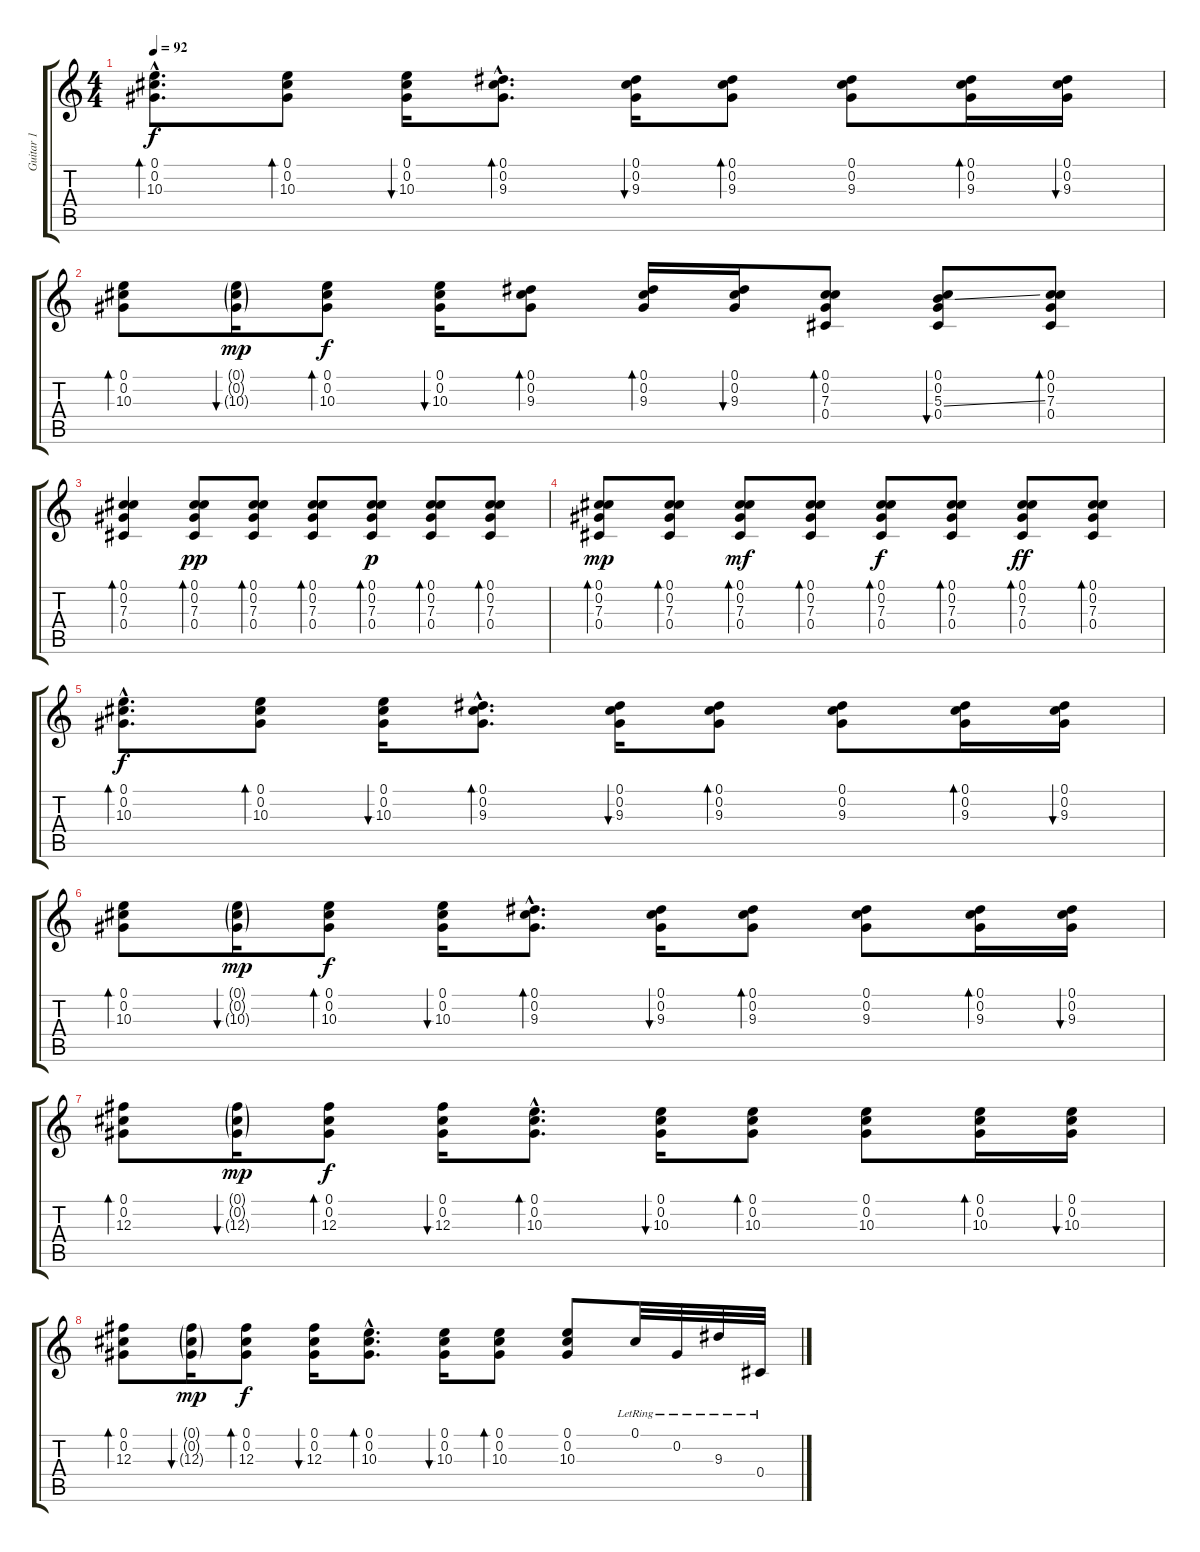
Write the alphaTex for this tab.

\track ("Guitar 1" "Guitar 1") {instrument electricguitarclean}
\staff {score tabs}
\tuning (Db4 Ab3 Gb3 Db3 Ab2 Db2) {hide}
\ts (4 4)
\tempo 92
\clef g2
\ks c
(0.1{hac} 0.2{hac} 10.3{hac}).8{d bd 30 dy f} (0.1 0.2 10.3).8{bd 30} (0.1 0.2 10.3).16{bu 30} (0.1{hac} 0.2{hac} 9.3{hac}).8{d bd 30} (0.1 0.2 9.3).16{bu 30} (0.1 0.2 9.3).8{bd 30} (0.1 0.2 9.3).8 (0.1 0.2 9.3).16{bd 30} (0.1 0.2 9.3).16{bu 30} |
(0.1 0.2 10.3).8{bd 30} (0.1{g} 0.2{g} 10.3{g}).16{bu 30 dy mp} (0.1 0.2 10.3).8{bd 30 dy f} (0.1 0.2 10.3).16{bu 30} (0.1 0.2 9.3).8{bd 30} (0.1 0.2 9.3).16{bd 30} (0.1 0.2 9.3).16{bu 30} (0.1 0.2 7.3 0.4).8{bd 60} (0.1 0.2 5.3{ss} 0.4).8{bu 60} (0.1 0.2 7.3 0.4).8{bd 120} |
\section ("" "")
(0.1 0.2 7.3 0.4).4{bd 120} (0.1 0.2 7.3 0.4).8{bd 30 dy pp} (0.1 0.2 7.3 0.4).8{bd 30} (0.1 0.2 7.3 0.4).8{bd 30} (0.1 0.2 7.3 0.4).8{bd 30 dy p} (0.1 0.2 7.3 0.4).8{bd 30} (0.1 0.2 7.3 0.4).8{bd 30} |
(0.1 0.2 7.3 0.4).8{bd 30 dy mp} (0.1 0.2 7.3 0.4).8{bd 30} (0.1 0.2 7.3 0.4).8{bd 30 dy mf} (0.1 0.2 7.3 0.4).8{bd 30} (0.1 0.2 7.3 0.4).8{bd 30 dy f} (0.1 0.2 7.3 0.4).8{bd 30} (0.1 0.2 7.3 0.4).8{bd 30 dy ff} (0.1 0.2 7.3 0.4).8{bd 30} |
(0.1{hac} 0.2{hac} 10.3{hac}).8{d bd 30 dy f} (0.1 0.2 10.3).8{bd 30} (0.1 0.2 10.3).16{bu 30} (0.1{hac} 0.2{hac} 9.3{hac}).8{d bd 30} (0.1 0.2 9.3).16{bu 30} (0.1 0.2 9.3).8{bd 30} (0.1 0.2 9.3).8 (0.1 0.2 9.3).16{bd 30} (0.1 0.2 9.3).16{bu 30} |
(0.1 0.2 10.3).8{bd 30} (0.1{g} 0.2{g} 10.3{g}).16{bu 30 dy mp} (0.1 0.2 10.3).8{bd 30 dy f} (0.1 0.2 10.3).16{bu 30} (0.1{hac} 0.2{hac} 9.3{hac}).8{d bd 30} (0.1 0.2 9.3).16{bu 30} (0.1 0.2 9.3).8{bd 30} (0.1 0.2 9.3).8 (0.1 0.2 9.3).16{bd 30} (0.1 0.2 9.3).16{bu 30} |
\section ("" "")
(0.1 0.2 12.3).8{bd 30} (0.1{g} 0.2{g} 12.3{g}).16{bu 30 dy mp} (0.1 0.2 12.3).8{bd 30 dy f} (0.1 0.2 12.3).16{bu 30} (0.1{hac} 0.2{hac} 10.3{hac}).8{d bd 30} (0.1 0.2 10.3).16{bu 30} (0.1 0.2 10.3).8{bd 30} (0.1 0.2 10.3).8 (0.1 0.2 10.3).16{bd 30} (0.1 0.2 10.3).16{bu 30} |
(0.1 0.2 12.3).8{bd 30} (0.1{g} 0.2{g} 12.3{g}).16{bu 30 dy mp} (0.1 0.2 12.3).8{bd 30 dy f} (0.1 0.2 12.3).16{bu 30} (0.1{hac} 0.2{hac} 10.3{hac}).8{d bd 30} (0.1 0.2 10.3).16{bu 30} (0.1 0.2 10.3).8{bd 30} (0.1 0.2 10.3).8 0.1{lr}.32 0.2{lr}.32 9.3{lr}.32 0.4{lr}.32
